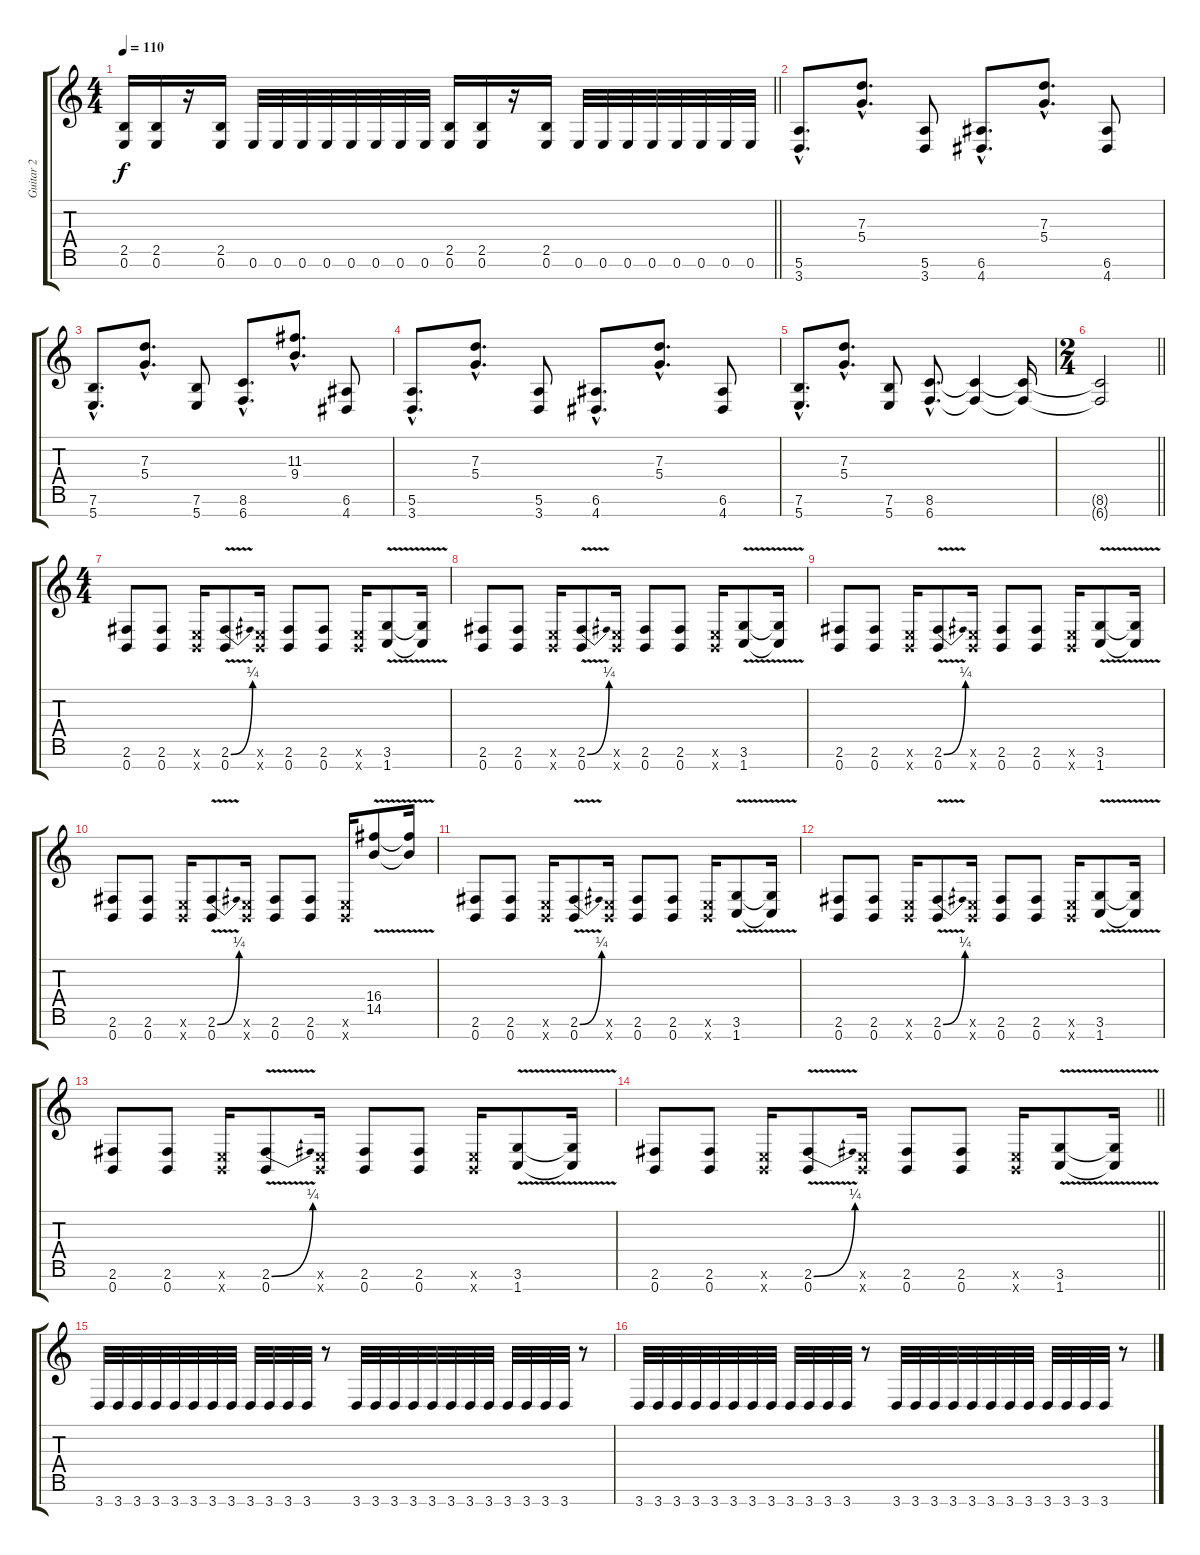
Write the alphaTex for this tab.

\track ("Guitar 2" "Guitar 2") {instrument overdrivenguitar}
\staff {score tabs}
\tuning (E4 B3 G3 D3 A2 E2 B1) {hide}
\ts (4 4)
\tempo 110
\clef g2
\barLineRight lightlight
\ks c
(2.5 0.6).16{dy f} (2.5 0.6).16 r.16 (2.5 0.6).16 0.6.32 0.6.32 0.6.32 0.6.32 0.6.32 0.6.32 0.6.32 0.6.32 (2.5 0.6).16 (2.5 0.6).16 r.16 (2.5 0.6).16 0.6.32 0.6.32 0.6.32 0.6.32 0.6.32 0.6.32 0.6.32 0.6.32 |
(5.6{hac} 3.7{hac}).8{d} (7.3{hac} 5.4{hac}).8{d} (5.6 3.7).8 (6.6{hac} 4.7{hac}).8{d} (7.3{hac} 5.4{hac}).8{d} (6.6 4.7).8 |
(7.6{hac} 5.7{hac}).8{d} (7.3{hac} 5.4{hac}).8{d} (7.6 5.7).8 (8.6{hac} 6.7{hac}).8{d} (11.3{hac} 9.4{hac}).8{d} (6.6 4.7).8 |
(5.6{hac} 3.7{hac}).8{d} (7.3{hac} 5.4{hac}).8{d} (5.6 3.7).8 (6.6{hac} 4.7{hac}).8{d} (7.3{hac} 5.4{hac}).8{d} (6.6 4.7).8 |
(7.6{hac} 5.7{hac}).8{d} (7.3{hac} 5.4{hac}).8{d} (7.6 5.7).8 (8.6{hac} 6.7{hac}).8{d} (8.6{t} 6.7{t}).4 (8.6{t} 6.7{t}).16 |
\ts (2 4)
\barLineRight lightlight
(8.6{t} 6.7{t}).2 |
\ts (4 4)
(2.6 0.7).8 (2.6 0.7).8 (0.6{x} 0.7{x}).16 (2.6{be (bend 0 0 60 1) v} 0.7).8 (0.6{x} 0.7{x}).16 (2.6 0.7).8 (2.6 0.7).8 (0.6{x} 0.7{x}).16 (3.6{v} 1.7{v}).8 (3.6{t} 1.7{t}).16 |
(2.6 0.7).8 (2.6 0.7).8 (0.6{x} 0.7{x}).16 (2.6{be (bend 0 0 60 1) v} 0.7).8 (0.6{x} 0.7{x}).16 (2.6 0.7).8 (2.6 0.7).8 (0.6{x} 0.7{x}).16 (3.6{v} 1.7{v}).8 (3.6{t} 1.7{t}).16 |
(2.6 0.7).8 (2.6 0.7).8 (0.6{x} 0.7{x}).16 (2.6{be (bend 0 0 60 1) v} 0.7).8 (0.6{x} 0.7{x}).16 (2.6 0.7).8 (2.6 0.7).8 (0.6{x} 0.7{x}).16 (3.6{v} 1.7{v}).8 (3.6{t} 1.7{t}).16 |
(2.6 0.7).8 (2.6 0.7).8 (0.6{x} 0.7{x}).16 (2.6{be (bend 0 0 60 1) v} 0.7).8 (0.6{x} 0.7{x}).16 (2.6 0.7).8 (2.6 0.7).8 (0.6{x} 0.7{x}).16 (16.4{v} 14.5{v}).8 (16.4{t} 14.5{t}).16 |
(2.6 0.7).8 (2.6 0.7).8 (0.6{x} 0.7{x}).16 (2.6{be (bend 0 0 60 1) v} 0.7).8 (0.6{x} 0.7{x}).16 (2.6 0.7).8 (2.6 0.7).8 (0.6{x} 0.7{x}).16 (3.6{v} 1.7{v}).8 (3.6{t} 1.7{t}).16 |
(2.6 0.7).8 (2.6 0.7).8 (0.6{x} 0.7{x}).16 (2.6{be (bend 0 0 60 1) v} 0.7).8 (0.6{x} 0.7{x}).16 (2.6 0.7).8 (2.6 0.7).8 (0.6{x} 0.7{x}).16 (3.6{v} 1.7{v}).8 (3.6{t} 1.7{t}).16 |
(2.6 0.7).8 (2.6 0.7).8 (0.6{x} 0.7{x}).16 (2.6{be (bend 0 0 60 1) v} 0.7).8 (0.6{x} 0.7{x}).16 (2.6 0.7).8 (2.6 0.7).8 (0.6{x} 0.7{x}).16 (3.6{v} 1.7{v}).8 (3.6{t} 1.7{t}).16 |
\barLineRight lightlight
(2.6 0.7).8 (2.6 0.7).8 (0.6{x} 0.7{x}).16 (2.6{be (bend 0 0 60 1) v} 0.7).8 (0.6{x} 0.7{x}).16 (2.6 0.7).8 (2.6 0.7).8 (0.6{x} 0.7{x}).16 (3.6{v} 1.7{v}).8 (3.6{t} 1.7{t}).16 |
3.7.32 3.7.32 3.7.32 3.7.32 3.7.32 3.7.32 3.7.32 3.7.32 3.7.32 3.7.32 3.7.32 3.7.32 r.8 3.7.32 3.7.32 3.7.32 3.7.32 3.7.32 3.7.32 3.7.32 3.7.32 3.7.32 3.7.32 3.7.32 3.7.32 r.8 |
3.7.32 3.7.32 3.7.32 3.7.32 3.7.32 3.7.32 3.7.32 3.7.32 3.7.32 3.7.32 3.7.32 3.7.32 r.8 3.7.32 3.7.32 3.7.32 3.7.32 3.7.32 3.7.32 3.7.32 3.7.32 3.7.32 3.7.32 3.7.32 3.7.32 r.8
